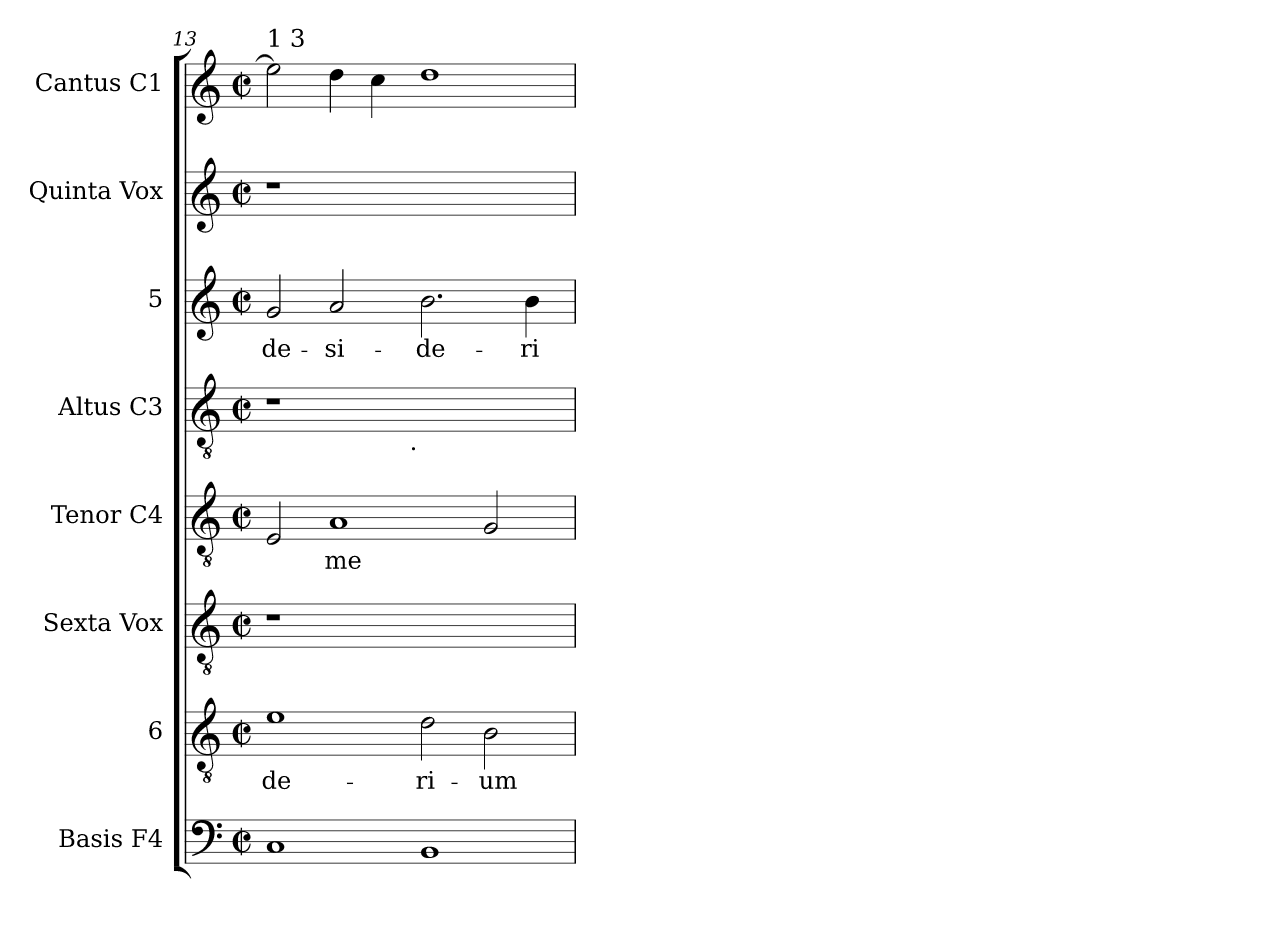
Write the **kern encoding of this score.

**kern	**text	**kern	**text	**kern	**kern	**text	**kern	**kern	**text	**kern	**kern	**text
*part8	*part8	*part7	*part7	*part6	*part5	*part5	*part4	*part3	*part3	*part2	*part1	*part1
*staff8	*staff8	*staff7	*staff7	*staff6	*staff5	*staff5	*staff4	*staff3	*staff3	*staff2	*staff1	*staff1
*I"Basis  F4	*	*I"6	*	*I"Sexta  Vox	*I"Tenor  C4	*	*I"Altus  C3	*I"5	*	*I"Quinta  Vox	*I"Cantus  C1	*
*I'B	*	*	*	*	*I'T	*	*I'A	*	*	*	*I'C	*
!!LO:PB:g=z
*clefF4	*	*clefGv2	*	*clefGv2	*clefGv2	*	*clefGv2	*clefG2	*	*clefG2	*clefG2	*
*k[]	*	*k[]	*	*k[]	*k[]	*	*k[]	*k[]	*	*k[]	*k[]	*
*C:	*	*C:	*	*C:	*C:	*	*C:	*C:	*	*C:	*C:	*
*M2/2	*	*M2/2	*	*M2/2	*M2/2	*	*M2/2	*M2/2	*	*M2/2	*M2/2	*
*met(c|)	*	*met(c|)	*	*met(c|)	*met(c|)	*	*met(c|)	*met(c|)	*	*met(c|)	*met(c|)	*
=13	=13	=13	=13	=13	=13	=13	=13	=13	=13	=13	=13	=13
!	!	!	!	!	!	!	!	!	!	!	!LO:TX:a:t=1 3	!
!	!LO:LY:b:cj	!	!LO:LY:b:cj	!	!	!LO:LY:b:cj	!	!	!LO:LY:b:cj	!	!	!LO:LY:b:cj
*	*	*	*	*	*	*	*^	*	*	*	*	*
1C	--	1e	-de-	1r	2E/	.	1r	2ryy	2g/	de-	1r	2ee\]	--
!	!	!	!	!	!	!LO:LY:b:cj	!	!	!	!LO:LY:b:cj	!	!	!LO:LY:b:cj
.	.	.	.	.	1A	me-	.	4...ryy	2a/	-si-	.	4dd\	--
!	!	!	!	!	!	!	!	!	!	!	!	!	!LO:LY:b:cj
.	.	.	.	.	.	.	.	.	.	.	.	4cc\	--
!	!	!	!	!	!	!	!	!LO:TX:b:t=.	!	!	!	!	!
.	.	.	.	.	.	.	.	1ryy	.	.	.	.	.
!	!LO:LY:b:cj	!	!LO:LY:b:cj	!	!	!	!	!	!	!LO:LY:b:cj	!	!	!LO:LY:b:cj
1BB	--	2d\	-ri-	1ryy	.	.	1ryy	.	2.b\	-de-	1ryy	1dd	--
!	!	!	!LO:LY:b:cj	!	!	!LO:LY:b:cj	!	!	!	!	!	!	!
.	.	2B\	-um	.	2G/	--	.	.	.	.	.	.	.
!	!	!	!	!	!	!	!	!	!	!LO:LY:b:cj	!	!	!
.	.	.	.	.	.	.	.	.	4b\	-ri-	.	.	.
.	.	.	.	.	.	.	.	32ryy	.	.	.	.	.
*	*	*	*	*	*	*	*v	*v	*	*	*	*	*
=	=	=	=	=	=	=	=	=	=	=	=	=
*-	*-	*-	*-	*-	*-	*-	*-	*-	*-	*-	*-	*-
